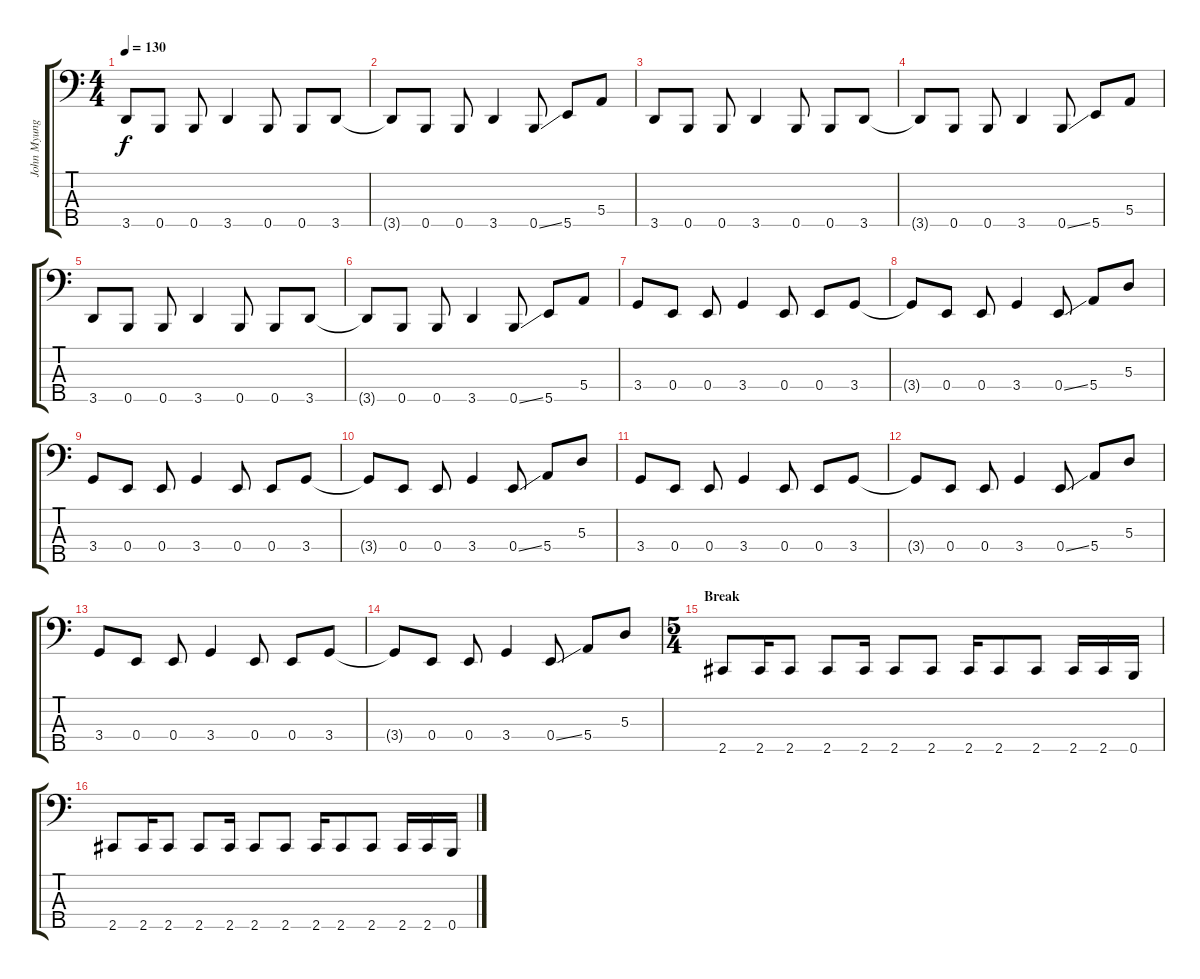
\track ("John Myung" "John Myung") {instrument electricbassfinger}
\staff {score tabs}
\tuning (G2 D2 A1 E1 B0) {hide}
\ts (4 4)
\tempo 130
\clef f4
\ks c
3.5.8{dy f} 0.5.8 0.5.8 3.5.4 0.5.8 0.5.8 3.5.8 |
3.5{t}.8 0.5.8 0.5.8 3.5.4 0.5{ss}.8 5.5.8 5.4.8 |
3.5.8 0.5.8 0.5.8 3.5.4 0.5.8 0.5.8 3.5.8 |
3.5{t}.8 0.5.8 0.5.8 3.5.4 0.5{ss}.8 5.5.8 5.4.8 |
3.5.8 0.5.8 0.5.8 3.5.4 0.5.8 0.5.8 3.5.8 |
3.5{t}.8 0.5.8 0.5.8 3.5.4 0.5{ss}.8 5.5.8 5.4.8 |
3.4.8 0.4.8 0.4.8 3.4.4 0.4.8 0.4.8 3.4.8 |
3.4{t}.8 0.4.8 0.4.8 3.4.4 0.4{ss}.8 5.4.8 5.3.8 |
3.4.8 0.4.8 0.4.8 3.4.4 0.4.8 0.4.8 3.4.8 |
3.4{t}.8 0.4.8 0.4.8 3.4.4 0.4{ss}.8 5.4.8 5.3.8 |
3.4.8 0.4.8 0.4.8 3.4.4 0.4.8 0.4.8 3.4.8 |
3.4{t}.8 0.4.8 0.4.8 3.4.4 0.4{ss}.8 5.4.8 5.3.8 |
3.4.8 0.4.8 0.4.8 3.4.4 0.4.8 0.4.8 3.4.8 |
3.4{t}.8 0.4.8 0.4.8 3.4.4 0.4{ss}.8 5.4.8 5.3.8 |
\ts (5 4)
\section ("" "Break")
2.5.8 2.5.16 2.5.8 2.5.8 2.5.16 2.5.8 2.5.8 2.5.16 2.5.8 2.5.8 2.5.16 2.5.16 0.5.16 |
2.5.8 2.5.16 2.5.8 2.5.8 2.5.16 2.5.8 2.5.8 2.5.16 2.5.8 2.5.8 2.5.16 2.5.16 0.5.16
